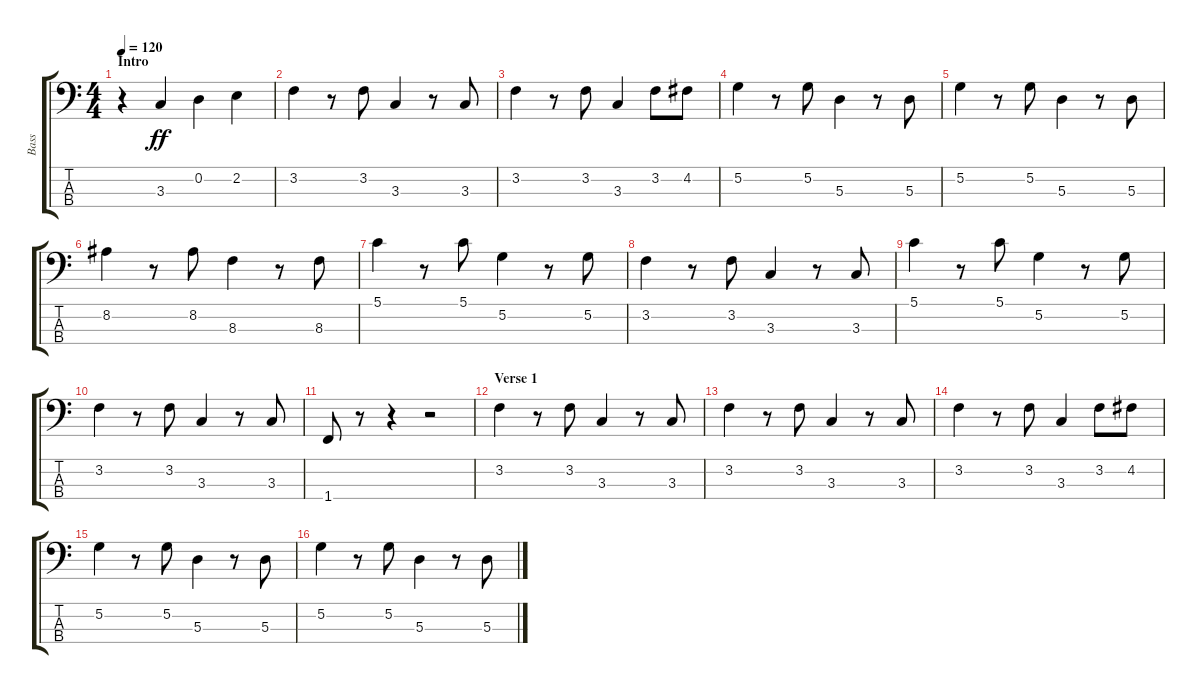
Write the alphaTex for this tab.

\track ("Bass" "Bass") {instrument acousticbass}
\staff {score tabs}
\tuning (G2 D2 A1 E1) {hide}
\ts (4 4)
\section ("" "Intro                                                                                               ")
\tempo 120
\clef f4
\ks c
r.4{dy ff instrument acousticbass} 3.3.4 0.2.4 2.2.4 |
3.2.4 r.8 3.2.8 3.3.4 r.8 3.3.8 |
3.2.4 r.8 3.2.8 3.3.4 3.2.8 4.2.8 |
5.2.4 r.8 5.2.8 5.3.4 r.8 5.3.8 |
5.2.4 r.8 5.2.8 5.3.4 r.8 5.3.8 |
8.2.4 r.8 8.2.8 8.3.4 r.8 8.3.8 |
5.1.4 r.8 5.1.8 5.2.4 r.8 5.2.8 |
3.2.4 r.8 3.2.8 3.3.4 r.8 3.3.8 |
5.1.4 r.8 5.1.8 5.2.4 r.8 5.2.8 |
3.2.4 r.8 3.2.8 3.3.4 r.8 3.3.8 |
1.4.8 r.8 r.4 r.2 |
\section ("" "Verse 1")
3.2.4 r.8 3.2.8 3.3.4 r.8 3.3.8 |
3.2.4 r.8 3.2.8 3.3.4 r.8 3.3.8 |
3.2.4 r.8 3.2.8 3.3.4 3.2.8 4.2.8 |
5.2.4 r.8 5.2.8 5.3.4 r.8 5.3.8 |
5.2.4 r.8 5.2.8 5.3.4 r.8 5.3.8
